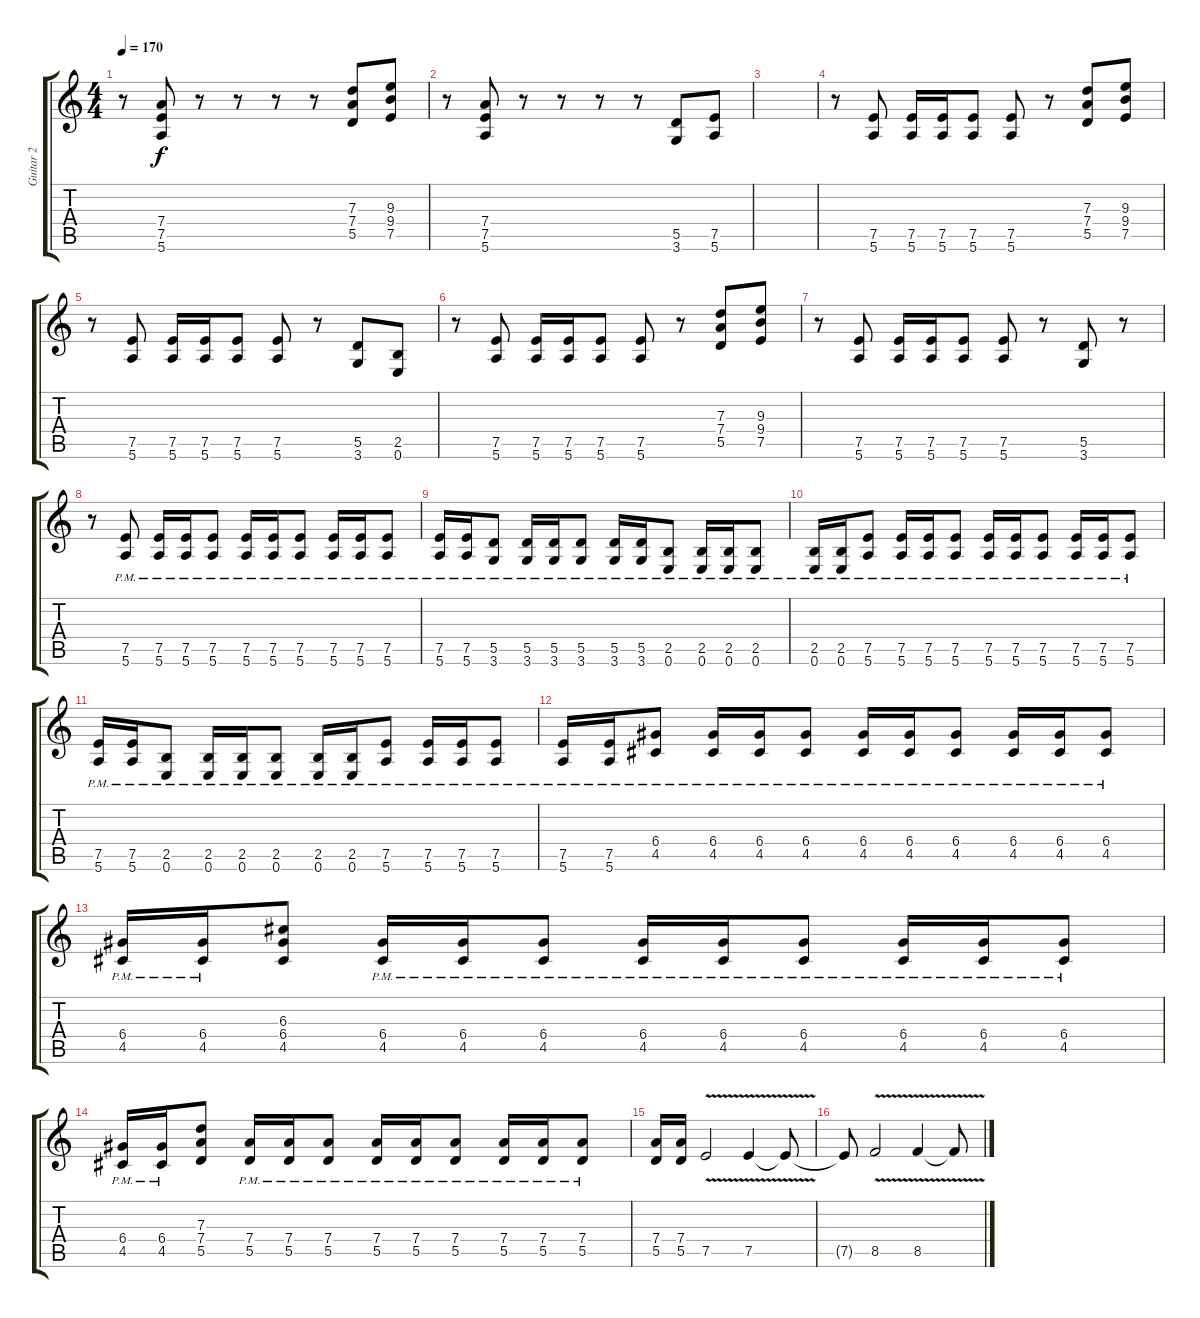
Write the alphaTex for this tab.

\track ("Guitar 2" "Guitar 2") {instrument distortionguitar}
\staff {score tabs}
\tuning (E4 B3 G3 D3 A2 E2) {hide}
\ts (4 4)
\tempo 170
\clef g2
\ks c
r.8{dy f} (7.4 7.5 5.6).8 r.8 r.8 r.8 r.8 (7.3 7.4 5.5).8 (9.3 9.4 7.5).8 |
r.8 (7.4 7.5 5.6).8 r.8 r.8 r.8 r.8 (5.5 3.6).8 (7.5 5.6).8 |
|
r.8 (7.5 5.6).8 (7.5 5.6).16 (7.5 5.6).16 (7.5 5.6).8 (7.5 5.6).8 r.8 (7.3 7.4 5.5).8 (9.3 9.4 7.5).8 |
r.8 (7.5 5.6).8 (7.5 5.6).16 (7.5 5.6).16 (7.5 5.6).8 (7.5 5.6).8 r.8 (5.5 3.6).8 (2.5 0.6).8 |
r.8 (7.5 5.6).8 (7.5 5.6).16 (7.5 5.6).16 (7.5 5.6).8 (7.5 5.6).8 r.8 (7.3 7.4 5.5).8 (9.3 9.4 7.5).8 |
r.8 (7.5 5.6).8 (7.5 5.6).16 (7.5 5.6).16 (7.5 5.6).8 (7.5 5.6).8 r.8 (5.5 3.6).8 r.8 |
r.8 (7.5{pm} 5.6{pm}).8 (7.5{pm} 5.6{pm}).16 (7.5{pm} 5.6{pm}).16 (7.5{pm} 5.6{pm}).8 (7.5{pm} 5.6{pm}).16 (7.5{pm} 5.6{pm}).16 (7.5{pm} 5.6{pm}).8 (7.5{pm} 5.6{pm}).16 (7.5{pm} 5.6{pm}).16 (7.5{pm} 5.6{pm}).8 |
(7.5{pm} 5.6{pm}).16 (7.5{pm} 5.6{pm}).16 (5.5{pm} 3.6{pm}).8 (5.5{pm} 3.6{pm}).16 (5.5{pm} 3.6{pm}).16 (5.5{pm} 3.6{pm}).8 (5.5{pm} 3.6{pm}).16 (5.5{pm} 3.6{pm}).16 (2.5{pm} 0.6{pm}).8 (2.5{pm} 0.6{pm}).16 (2.5{pm} 0.6{pm}).16 (2.5{pm} 0.6{pm}).8 |
(2.5{pm} 0.6{pm}).16 (2.5{pm} 0.6{pm}).16 (7.5{pm} 5.6{pm}).8 (7.5{pm} 5.6{pm}).16 (7.5{pm} 5.6{pm}).16 (7.5{pm} 5.6{pm}).8 (7.5{pm} 5.6{pm}).16 (7.5{pm} 5.6{pm}).16 (7.5{pm} 5.6{pm}).8 (7.5{pm} 5.6{pm}).16 (7.5{pm} 5.6{pm}).16 (7.5{pm} 5.6{pm}).8 |
(7.5{pm} 5.6{pm}).16 (7.5{pm} 5.6{pm}).16 (2.5{pm} 0.6{pm}).8 (2.5{pm} 0.6{pm}).16 (2.5{pm} 0.6{pm}).16 (2.5{pm} 0.6{pm}).8 (2.5{pm} 0.6{pm}).16 (2.5{pm} 0.6{pm}).16 (7.5{pm} 5.6{pm}).8 (7.5{pm} 5.6{pm}).16 (7.5{pm} 5.6{pm}).16 (7.5{pm} 5.6{pm}).8 |
(7.5{pm} 5.6{pm}).16 (7.5{pm} 5.6{pm}).16 (6.4{pm} 4.5{pm}).8 (6.4{pm} 4.5).16 (6.4{pm} 4.5{pm}).16 (6.4{pm} 4.5{pm}).8 (6.4{pm} 4.5{pm}).16 (6.4{pm} 4.5{pm}).16 (6.4{pm} 4.5{pm}).8 (6.4{pm} 4.5{pm}).16 (6.4{pm} 4.5{pm}).16 (6.4{pm} 4.5{pm}).8 |
(6.4{pm} 4.5{pm}).16 (6.4{pm} 4.5{pm}).16 (6.3 6.4 4.5).8 (6.4{pm} 4.5).16 (6.4{pm} 4.5{pm}).16 (6.4{pm} 4.5{pm}).8 (6.4{pm} 4.5{pm}).16 (6.4{pm} 4.5{pm}).16 (6.4{pm} 4.5{pm}).8 (6.4{pm} 4.5{pm}).16 (6.4{pm} 4.5{pm}).16 (6.4{pm} 4.5{pm}).8 |
(6.4{pm} 4.5{pm}).16 (6.4{pm} 4.5{pm}).16 (7.3 7.4 5.5).8 (7.4{pm} 5.5).16 (7.4{pm} 5.5{pm}).16 (7.4{pm} 5.5{pm}).8 (7.4{pm} 5.5{pm}).16 (7.4{pm} 5.5{pm}).16 (7.4{pm} 5.5{pm}).8 (7.4{pm} 5.5{pm}).16 (7.4{pm} 5.5{pm}).16 (7.4{pm} 5.5{pm}).8 |
(7.4 5.5).16 (7.4 5.5).16 7.5{v}.2 7.5{v}.4 7.5{t}.8 |
7.5{t}.8 8.5{v}.2 8.5{v}.4 8.5{t}.8
